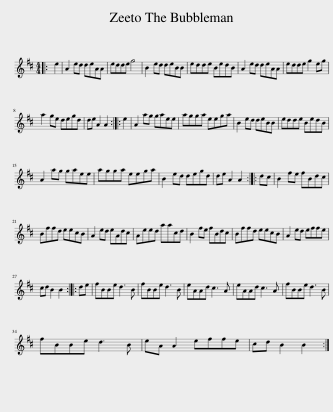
X:1
L:1/8
M:4/4
I:linebreak $
K:D
V:1 treble
V:1
|: e2 | A2 ed deAA | edde g4 | B2 ed deBB | edde BedB | %5
 A2 ed deAA | edde g2 eg |$ a2 ge degd | de A2 A2 :: e2 | %10
 A2 ag gaee | agga eega | B2 ed deBB | edde BedB |$ A2 ag gaee | %15
 agga eega | B2 ed degd | de A2 A2 :: dc | B2 fe fBdc |$ %20
 Bffd eecB | A2 ed eAdc | Aeed aacd | B2 fe fBdc | Bffd eecB | %25
 A2 ed effe |$ cd B2 B2 :: de | fBBe d3 B | fBBe d3 B | %30
 eAAd c3 A | eAAd c3 A | fBBe d3 B |$ fBBe d3 B | eA A2 effe | %35
 cd B2 B2 :| %36
